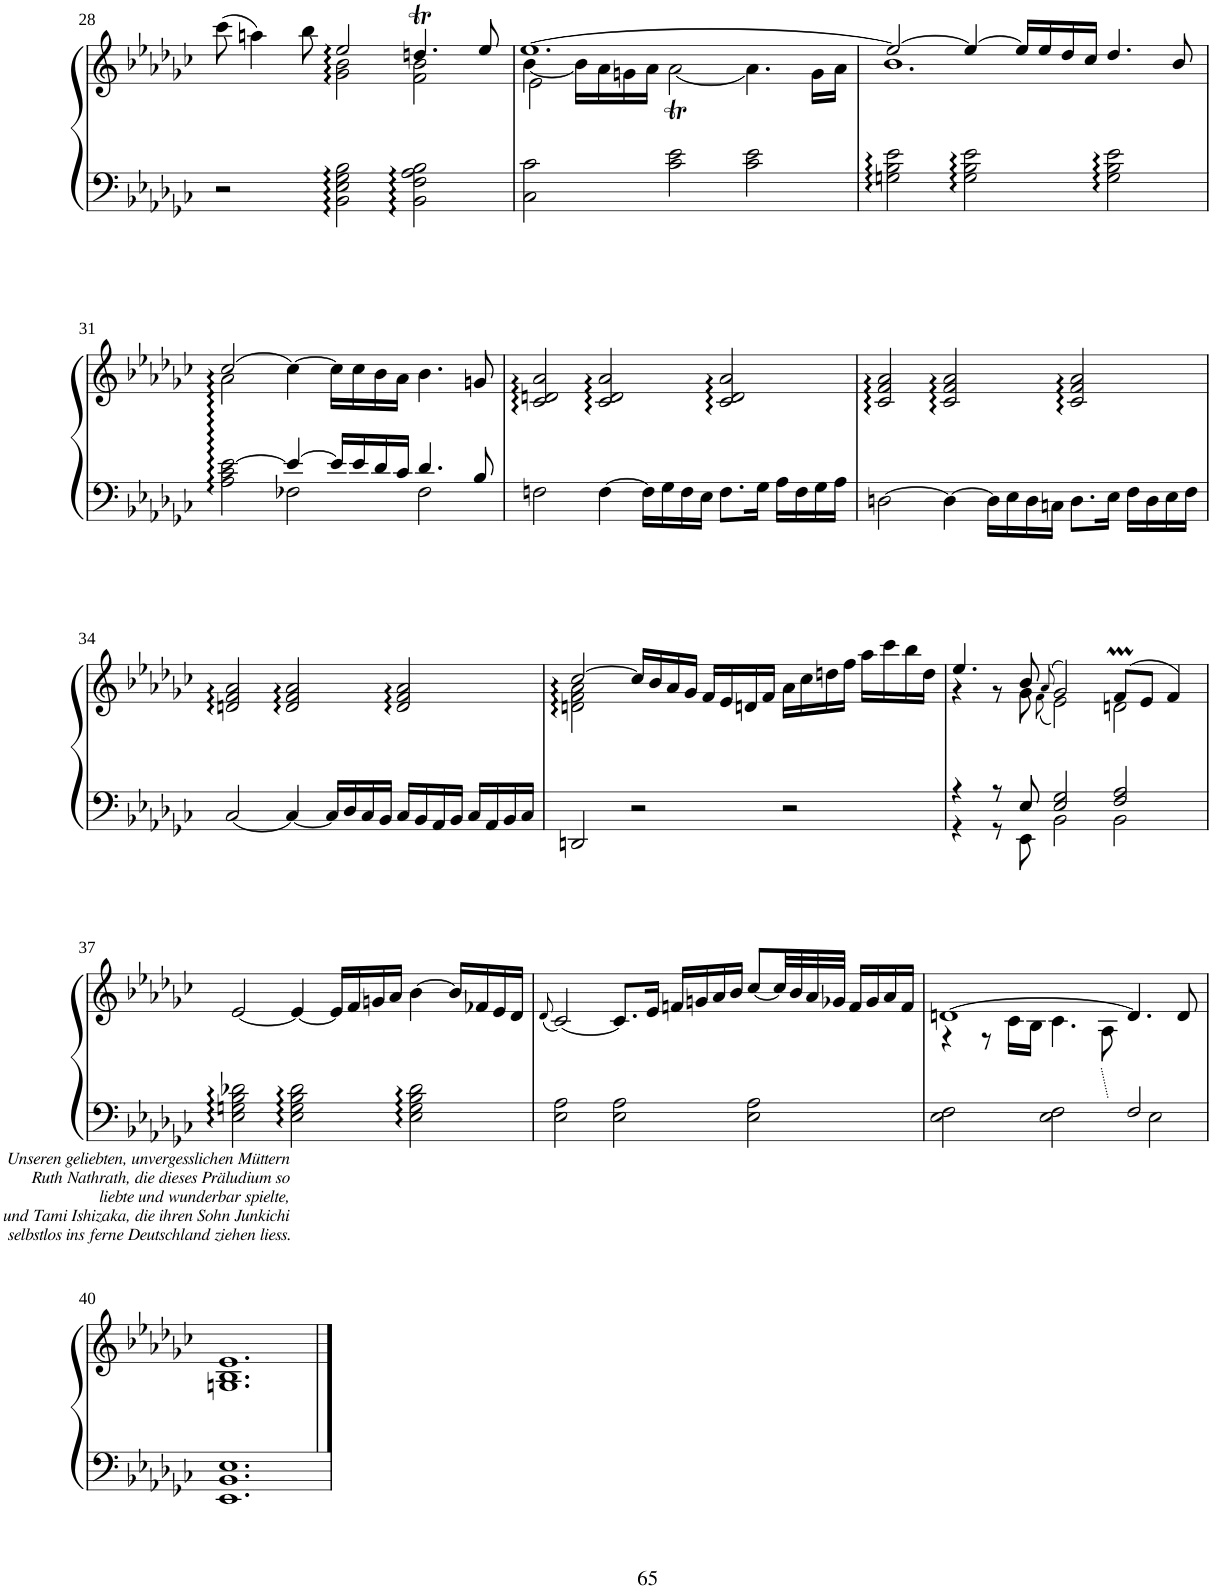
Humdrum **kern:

**kern	**kern
*part1	*part1
*staff2	*staff1
*I"Piano	*
*I'Pno	*
!!LO:PB:g=z
*clefF4	*clefG2
*k[b-e-a-d-g-c-]	*k[b-e-a-d-g-c-]
*M3/2	*M3/2
=28	=28
*	*^
2r	(8ccc-\	2ryy
.	4aan\)	.
.	8bb-\	.
2BB-\ 2E-\ 2G-\ 2B-\	2ee-/	2g-\ 2b-\
2BB-\ 2F\ 2A-\ 2B-\	4.ddnt/	2f\ 2b-\
.	8ee-/	.
=29	=29	=29
*	*	*^
2C-\ 2c-\	[1.ee-	[4b-\	2e-\
.	.	16b-\LL]	.
.	.	16a-\	.
.	.	16gn\	.
.	.	16a-\JJ	.
2c-\ 2e-\	.	[2a-T\	1ryy
2c-\ 2e-\	.	4.a-\]	.
.	.	16g\LL	.
.	.	16a-\JJ	.
*	*	*v	*v
=30	=30	=30
2Gn\ 2B-\ 2e-\	2ee-/_	1.b-
2G\ 2B-\ 2e-\	4ee-/_	.
.	16ee-/LL]	.
.	16ee-/	.
.	16dd-/	.
.	16cc-/JJ	.
2G\ 2B-\ 2e-\	4.dd-/	.
.	8b-/	.
!!LO:LB:g=z	!!
=31	=31	=31
*^	*	*
2A-\ 2c-\ [2e-\	2ryy	[2cc-/	2a-\
4e-/_	2F-X\	4cc-\_	1ryy
16e-/LL]	.	16cc-\LL]	.
16e-/	.	16cc-\	.
16d-/	.	16b-\	.
16c-/JJ	.	16a-\JJ	.
4.d-/	2F-\	4.b-\	.
8B-/	.	8gn/	.
*v	*v	*	*
*	*v	*v
=32	=32
2Fn\	2c-/ 2dn/ 2a-/
[4F\	2c-/ 2d/ 2a-/
16F\LL]	.
16G-\	.
16F\	.
16E-\JJ	.
8.F\L	2c-/ 2d/ 2a-/
16G-\Jk	.
16A-\LL	.
16F\	.
16G-\	.
16A-\JJ	.
=33	=33
[2Dn\	2c-/ 2f/ 2a-/
4D\_	2c-/ 2f/ 2a-/
16D\LL]	.
16E-\	.
16D\	.
16Cn\JJ	.
8.D\L	2c-/ 2f/ 2a-/
16E-\Jk	.
16F\LL	.
16D\	.
16E-\	.
16F\JJ	.
!!LO:LB:g=z
=34	=34
[2C-/	2dn/ 2f/ 2a-/
4C-/_	2d/ 2f/ 2a-/
16C-/LL]	.
16D-/	.
16C-/	.
16BB-/JJ	.
16C-/LL	2d/ 2f/ 2a-/
16BB-/	.
16AA-/	.
16BB-/JJ	.
16C-/LL	.
16AA-/	.
16BB-/	.
16C-/JJ	.
=35	=35
*	*^
2DDn/	[2cc-/	2dn\ 2f\ 2a-\
2r	16cc-/LL]	1ryy
.	16b-/	.
.	16a-/	.
.	16g-/JJ	.
.	16f/LL	.
.	16e-/	.
.	16dn/	.
.	16f/JJ	.
2r	16a-\LL	.
.	16cc-\	.
.	16ddn\	.
.	16ff\JJ	.
.	16aa-\LL	.
.	16ccc-\	.
.	16bb-\	.
.	16dd\JJ	.
=36	=36	=36
*^	*	*
4r	4r	4.ee-/	4r
8r	8r	.	8r
8E-/	8EE-\	8b-/	8g-\
.	.	(8qa-/	(8qf\
2E-/ 2G-/	2BB-\	2g-/)	2e-\)
2F/ 2A-/	2BB-\	(8fm/L	2dn\
.	.	8e-/J	.
.	.	4f/)	.
*v	*v	*	*
*	*v	*v
!!LO:LB:g=z
=37	=37
2E-\ 2Gn\ 2B-\ 2d-X\	[2e-/
2E-\ 2G\ 2B-\ 2d-\	4e-/_
.	16e-/LL]
.	16f/
.	16gn/
.	16a-/JJ
2E-\ 2G\ 2B-\ 2d-\	[4b-\
.	16b-/LL]
.	16f-X/
.	16e-/
.	16d-/JJ
=38	=38
.	(8qd-/
2E-\ 2A-\	[2c-/)
2E-\ 2A-\	8.c-/L]
.	16e-/Jk
.	16fn/LL
.	16gn/
.	16a-/
.	16b-/JJ
2E-\ 2A-\	[8cc-/L
.	32cc-/LL]
.	32b-/
.	32a-/
.	32g-X/JJJ
.	16f/LL
.	16g-/
.	16a-/
.	16f/JJ
=39	=39
*^	*^
1ryy	2E-\ 2F\	[1dn	4r
.	.	.	8r
.	.	.	16c-\LL
.	.	.	16B-\JJ
.	2E-\ 2F\	.	4.c-\
.	.	.	8A-\
2F/	2E-\	4.d/]	2ryy
.	.	8d/	.
*v	*v	*	*
!!LO:LB:g=z	!!
=40	=40	=40
!	!LO:TX:a:i:t=Unseren geliebten, unvergesslichen Müttern	!
!	!LO:TX:a:t=Ruth Nathrath, die dieses Präludium so	!
!	!LO:TX:a:t=liebte und wunderbar spielte,	!
!	!LO:TX:a:t=und Tami Ishizaka, die ihren Sohn Junkichi	!
!	!LO:TX:a:t=selbstlos ins ferne Deutschland ziehen liess.	!
1.EE- 1.BB- 1.E-	1.e-	1.Gn 1.B-
*	*v	*v
==	==
*-	*-
